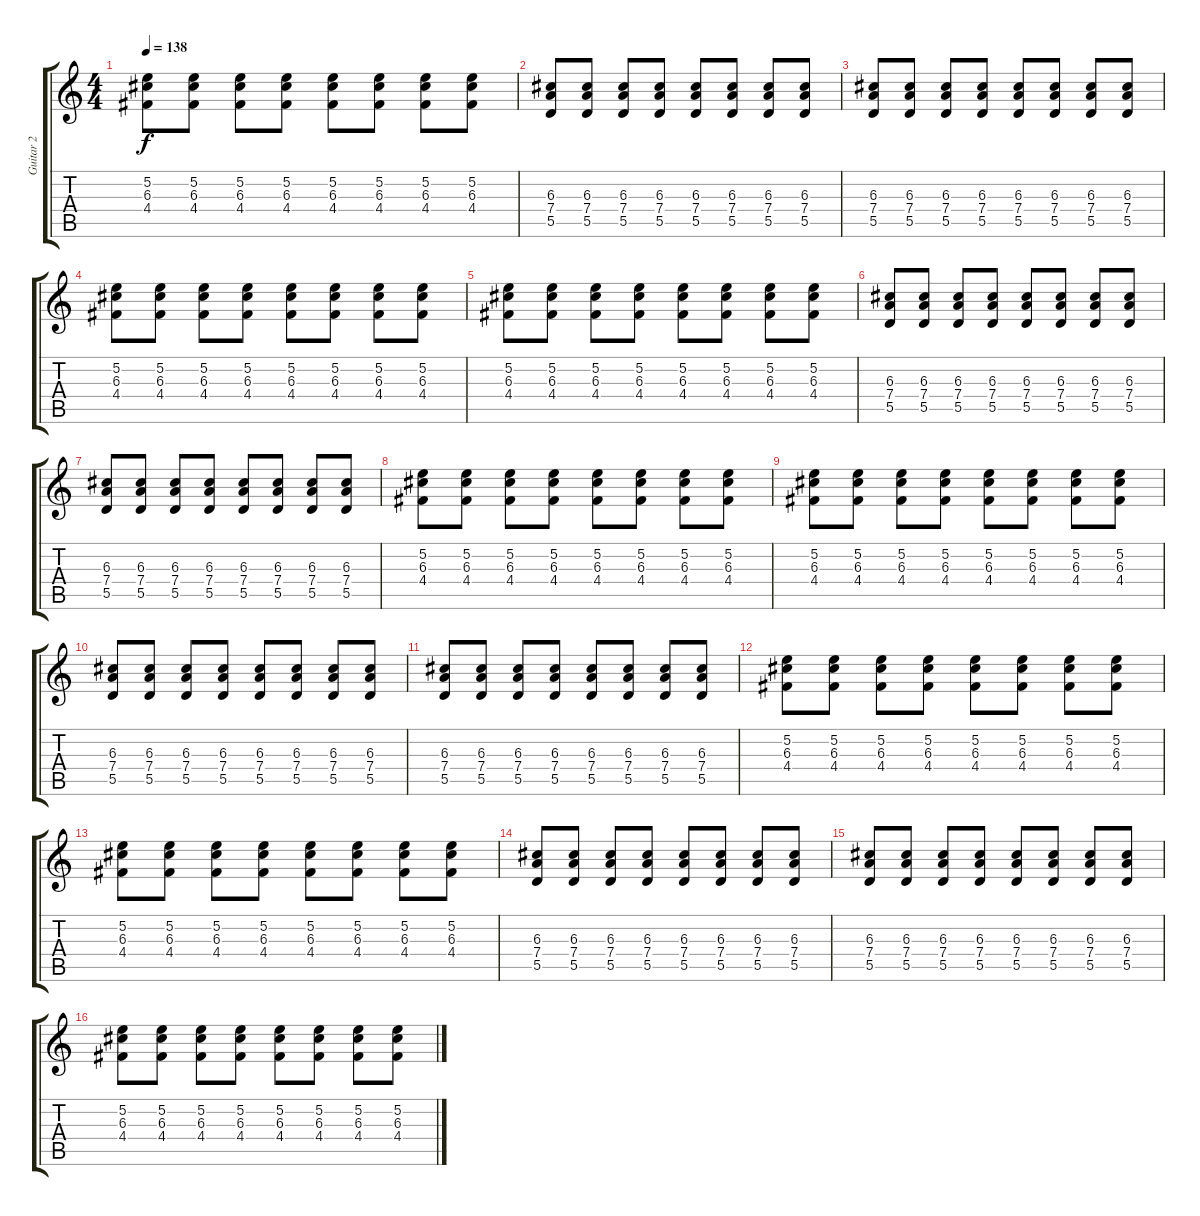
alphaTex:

\track ("Guitar 2" "Guitar 2") {instrument distortionguitar}
\staff {score tabs}
\tuning (E4 B3 G3 D3 A2 E2) {hide}
\ts (4 4)
\tempo 138
\clef g2
\ks c
(5.2 6.3 4.4).8{dy f} (5.2 6.3 4.4).8 (5.2 6.3 4.4).8 (5.2 6.3 4.4).8 (5.2 6.3 4.4).8 (5.2 6.3 4.4).8 (5.2 6.3 4.4).8 (5.2 6.3 4.4).8 |
(6.3 7.4 5.5).8 (6.3 7.4 5.5).8 (6.3 7.4 5.5).8 (6.3 7.4 5.5).8 (6.3 7.4 5.5).8 (6.3 7.4 5.5).8 (6.3 7.4 5.5).8 (6.3 7.4 5.5).8 |
(6.3 7.4 5.5).8 (6.3 7.4 5.5).8 (6.3 7.4 5.5).8 (6.3 7.4 5.5).8 (6.3 7.4 5.5).8 (6.3 7.4 5.5).8 (6.3 7.4 5.5).8 (6.3 7.4 5.5).8 |
(5.2 6.3 4.4).8 (5.2 6.3 4.4).8 (5.2 6.3 4.4).8 (5.2 6.3 4.4).8 (5.2 6.3 4.4).8 (5.2 6.3 4.4).8 (5.2 6.3 4.4).8 (5.2 6.3 4.4).8 |
(5.2 6.3 4.4).8 (5.2 6.3 4.4).8 (5.2 6.3 4.4).8 (5.2 6.3 4.4).8 (5.2 6.3 4.4).8 (5.2 6.3 4.4).8 (5.2 6.3 4.4).8 (5.2 6.3 4.4).8 |
(6.3 7.4 5.5).8 (6.3 7.4 5.5).8 (6.3 7.4 5.5).8 (6.3 7.4 5.5).8 (6.3 7.4 5.5).8 (6.3 7.4 5.5).8 (6.3 7.4 5.5).8 (6.3 7.4 5.5).8 |
(6.3 7.4 5.5).8 (6.3 7.4 5.5).8 (6.3 7.4 5.5).8 (6.3 7.4 5.5).8 (6.3 7.4 5.5).8 (6.3 7.4 5.5).8 (6.3 7.4 5.5).8 (6.3 7.4 5.5).8 |
(5.2 6.3 4.4).8 (5.2 6.3 4.4).8 (5.2 6.3 4.4).8 (5.2 6.3 4.4).8 (5.2 6.3 4.4).8 (5.2 6.3 4.4).8 (5.2 6.3 4.4).8 (5.2 6.3 4.4).8 |
(5.2 6.3 4.4).8 (5.2 6.3 4.4).8 (5.2 6.3 4.4).8 (5.2 6.3 4.4).8 (5.2 6.3 4.4).8 (5.2 6.3 4.4).8 (5.2 6.3 4.4).8 (5.2 6.3 4.4).8 |
(6.3 7.4 5.5).8 (6.3 7.4 5.5).8 (6.3 7.4 5.5).8 (6.3 7.4 5.5).8 (6.3 7.4 5.5).8 (6.3 7.4 5.5).8 (6.3 7.4 5.5).8 (6.3 7.4 5.5).8 |
(6.3 7.4 5.5).8 (6.3 7.4 5.5).8 (6.3 7.4 5.5).8 (6.3 7.4 5.5).8 (6.3 7.4 5.5).8 (6.3 7.4 5.5).8 (6.3 7.4 5.5).8 (6.3 7.4 5.5).8 |
(5.2 6.3 4.4).8 (5.2 6.3 4.4).8 (5.2 6.3 4.4).8 (5.2 6.3 4.4).8 (5.2 6.3 4.4).8 (5.2 6.3 4.4).8 (5.2 6.3 4.4).8 (5.2 6.3 4.4).8 |
(5.2 6.3 4.4).8 (5.2 6.3 4.4).8 (5.2 6.3 4.4).8 (5.2 6.3 4.4).8 (5.2 6.3 4.4).8 (5.2 6.3 4.4).8 (5.2 6.3 4.4).8 (5.2 6.3 4.4).8 |
(6.3 7.4 5.5).8 (6.3 7.4 5.5).8 (6.3 7.4 5.5).8 (6.3 7.4 5.5).8 (6.3 7.4 5.5).8 (6.3 7.4 5.5).8 (6.3 7.4 5.5).8 (6.3 7.4 5.5).8 |
(6.3 7.4 5.5).8 (6.3 7.4 5.5).8 (6.3 7.4 5.5).8 (6.3 7.4 5.5).8 (6.3 7.4 5.5).8 (6.3 7.4 5.5).8 (6.3 7.4 5.5).8 (6.3 7.4 5.5).8 |
(5.2 6.3 4.4).8 (5.2 6.3 4.4).8 (5.2 6.3 4.4).8 (5.2 6.3 4.4).8 (5.2 6.3 4.4).8 (5.2 6.3 4.4).8 (5.2 6.3 4.4).8 (5.2 6.3 4.4).8
